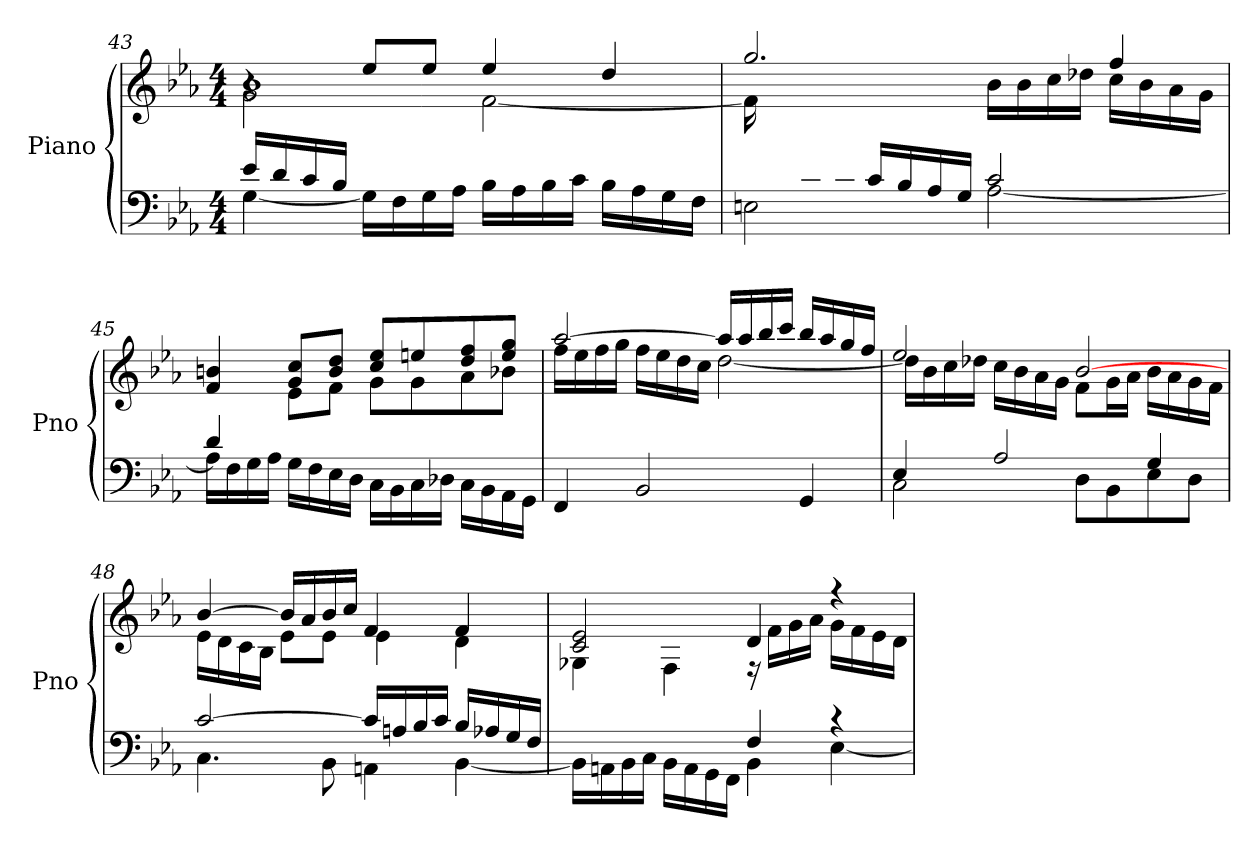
**kern	**kern
*part1	*part1
*staff2	*staff1
*I"Piano	*
*I'Pno	*
*clefF4	*clefG2
*k[b-e-a-]	*k[b-e-a-]
*E-:	*E-:
*M4/4	*M4/4
=43	=43
*^	*^
*	*	*	*^
*	*	*	*	*^
16e-LL	[4G\	4r	1b-\	2g\	2ryy
16d	.	.	.	.	.
16c	.	.	.	.	.
16B-JJ	.	.	.	.	.
4ryy	16G\LL]	8ee-/L	.	.	.
.	16F\	.	.	.	.
.	16G\	8ee-/J	.	.	.
.	16A-\JJ	.	.	.	.
2ryy	16B-LL	4ee-/	.	2ryy	[2f\
.	16A-	.	.	.	.
.	16B-	.	.	.	.
.	16cJJ	.	.	.	.
.	16B-\LL	4dd/	.	.	.
.	16A-\	.	.	.	.
.	16G\	.	.	.	.
.	16F\JJ	.	.	.	.
!!LO:LB:g=z	!!	!!	!!
=44	=44	=44	=44	=44	=44
16ryy	2En\	2.gg/	2ryy	1ryy	16fLL]
16B-	.	.	.	.	2...ryy
16c	.	.	.	.	.
16d-XJJ	.	.	.	.	.
16cLL	.	.	.	.	.
16B-/	.	.	.	.	.
16A-/	.	.	.	.	.
16G/JJ	.	.	.	.	.
2c/	[2A-\	.	16b-LL	.	.
.	.	.	16b-\	.	.
.	.	.	16cc\	.	.
.	.	.	16dd-X\JJ	.	.
.	.	4ff/	16ccLL	.	.
.	.	.	16b-\	.	.
.	.	.	16a-\	.	.
.	.	.	16g\JJ	.	.
*	*	*	*	*v	*v
=45	=45	=45	=45	=45
4d/	16A-\LL]	4f/ 4bn/	4ryy	1ryy
.	16F\	.	.	.
.	16G\	.	.	.
.	16A-\JJ	.	.	.
4ryy	16G\LL	8g/ 8cc/L	8e-\L	.
.	16F\	.	.	.
.	16E-\	8b/ 8dd/J	8f\J	.
.	16D\JJ	.	.	.
4ryy	16C\LL	8cc 8ee-L	8g\L	.
.	16BB-\	.	.	.
.	16C\	8een/	8g\	.
.	16D-X\JJ	.	.	.
4ryy	16CLL	8dd/ 8ff/	8a-\	.
.	16BB-\	.	.	.
.	16AA-\	8ee/ 8gg/J	8b-X\J	.
.	16GG\JJ	.	.	.
=46	=46	=46	=46	=46
4FF/	1ryy	[2aa-/	16ffLL	1ryy
.	.	.	16ee-\	.
.	.	.	16ff\	.
.	.	.	16gg\JJ	.
2BB-/	.	.	16ffLL	.
.	.	.	16ee-\	.
.	.	.	16dd\	.
.	.	.	16cc\JJ	.
.	.	16aa-/LL]	[2dd\	.
.	.	16aa-/	.	.
.	.	16bb-/	.	.
.	.	16ccc/JJ	.	.
4GG/	.	16bb-/LL	.	.
.	.	16aa-/	.	.
.	.	16gg/	.	.
.	.	16ff/JJ	.	.
*	*	*	*v	*v
!!LO:LB:g=z
=47	=47	=47	=47
4E-/	2C\	2ee-/	16dd\LL]
.	.	.	16b-\
.	.	.	16cc\
.	.	.	16dd-X\JJ
2A-/	.	.	16ccLL
.	.	.	16b-\
.	.	.	16a-\
.	.	.	16g\JJ
.	8DL	[2b-/	8f\L
.	8BB-\	.	16g\L
.	.	.	16a-\JJ
4G/	8E-\	.	16b-LL
.	.	.	16a-\
.	8D\J	.	16g\
.	.	.	16f\JJ
=48	=48	=48	=48
[2c/	4.C\	[4b-/	16e-LL
.	.	.	16d\
.	.	.	16c\
.	.	.	16B-\JJ
.	.	16b-LL]	8e-\L
.	.	16a-/	.
.	8BB-\	16b-/	8e-\J
.	.	16cc/JJ	.
16cLL]	4AAn\	4f/	4e-\
16An/	.	.	.
16B-/	.	.	.
16c/JJ	.	.	.
16B-/LL	[4BB-\	4f/	4d\
16A-X/	.	.	.
16G/	.	.	.
16F/JJ	.	.	.
=49	=49	=49	=49
2ryy	16BB-\LL]	2c/ 2e-/	4G-X\
.	16AAn\	.	.
.	16BB-\	.	.
.	16C\JJ	.	.
.	16BB-\LL	.	4F\
.	16AA\	.	.
.	16GG\	.	.
.	16FF\JJ	.	.
4F/	4BB-\	4d/	16r
.	.	.	16f\LL
.	.	.	16g\
.	.	.	16a-\JJ
4r	[4E-\	4r	16g\LL
.	.	.	16f\
.	.	.	16e-\
.	.	.	16d\JJ
*v	*v	*	*
*	*v	*v
=	=
*-	*-
